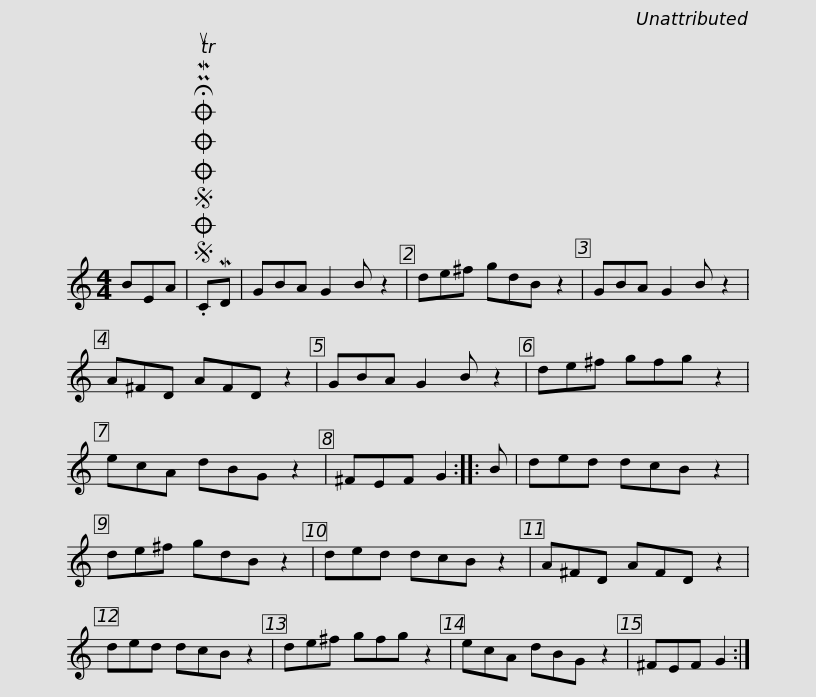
X:1
L:1/8
M:4/4
I:linebreak $
K:C
V:1 treble
V:1
 BEA |SOSOOO .!fermata!PMTuCMD | GBA G2 B z2 | de^f gdB z2 | GBA G2 B z2 | %5
 A^FD AFD z2 | GBA G2 B z2 | de^f gfg z2 |$ ecA dBG z2 | ^FEF G2 :: %10
 B | ded dcB z2 | de^f gdB z2 | ded dcB z2 | A^FD AFD z2 |$ %15
 ded dcB z2 | de^f gfg z2 | ecA dBG z2 | ^FEF G2 :| %19
